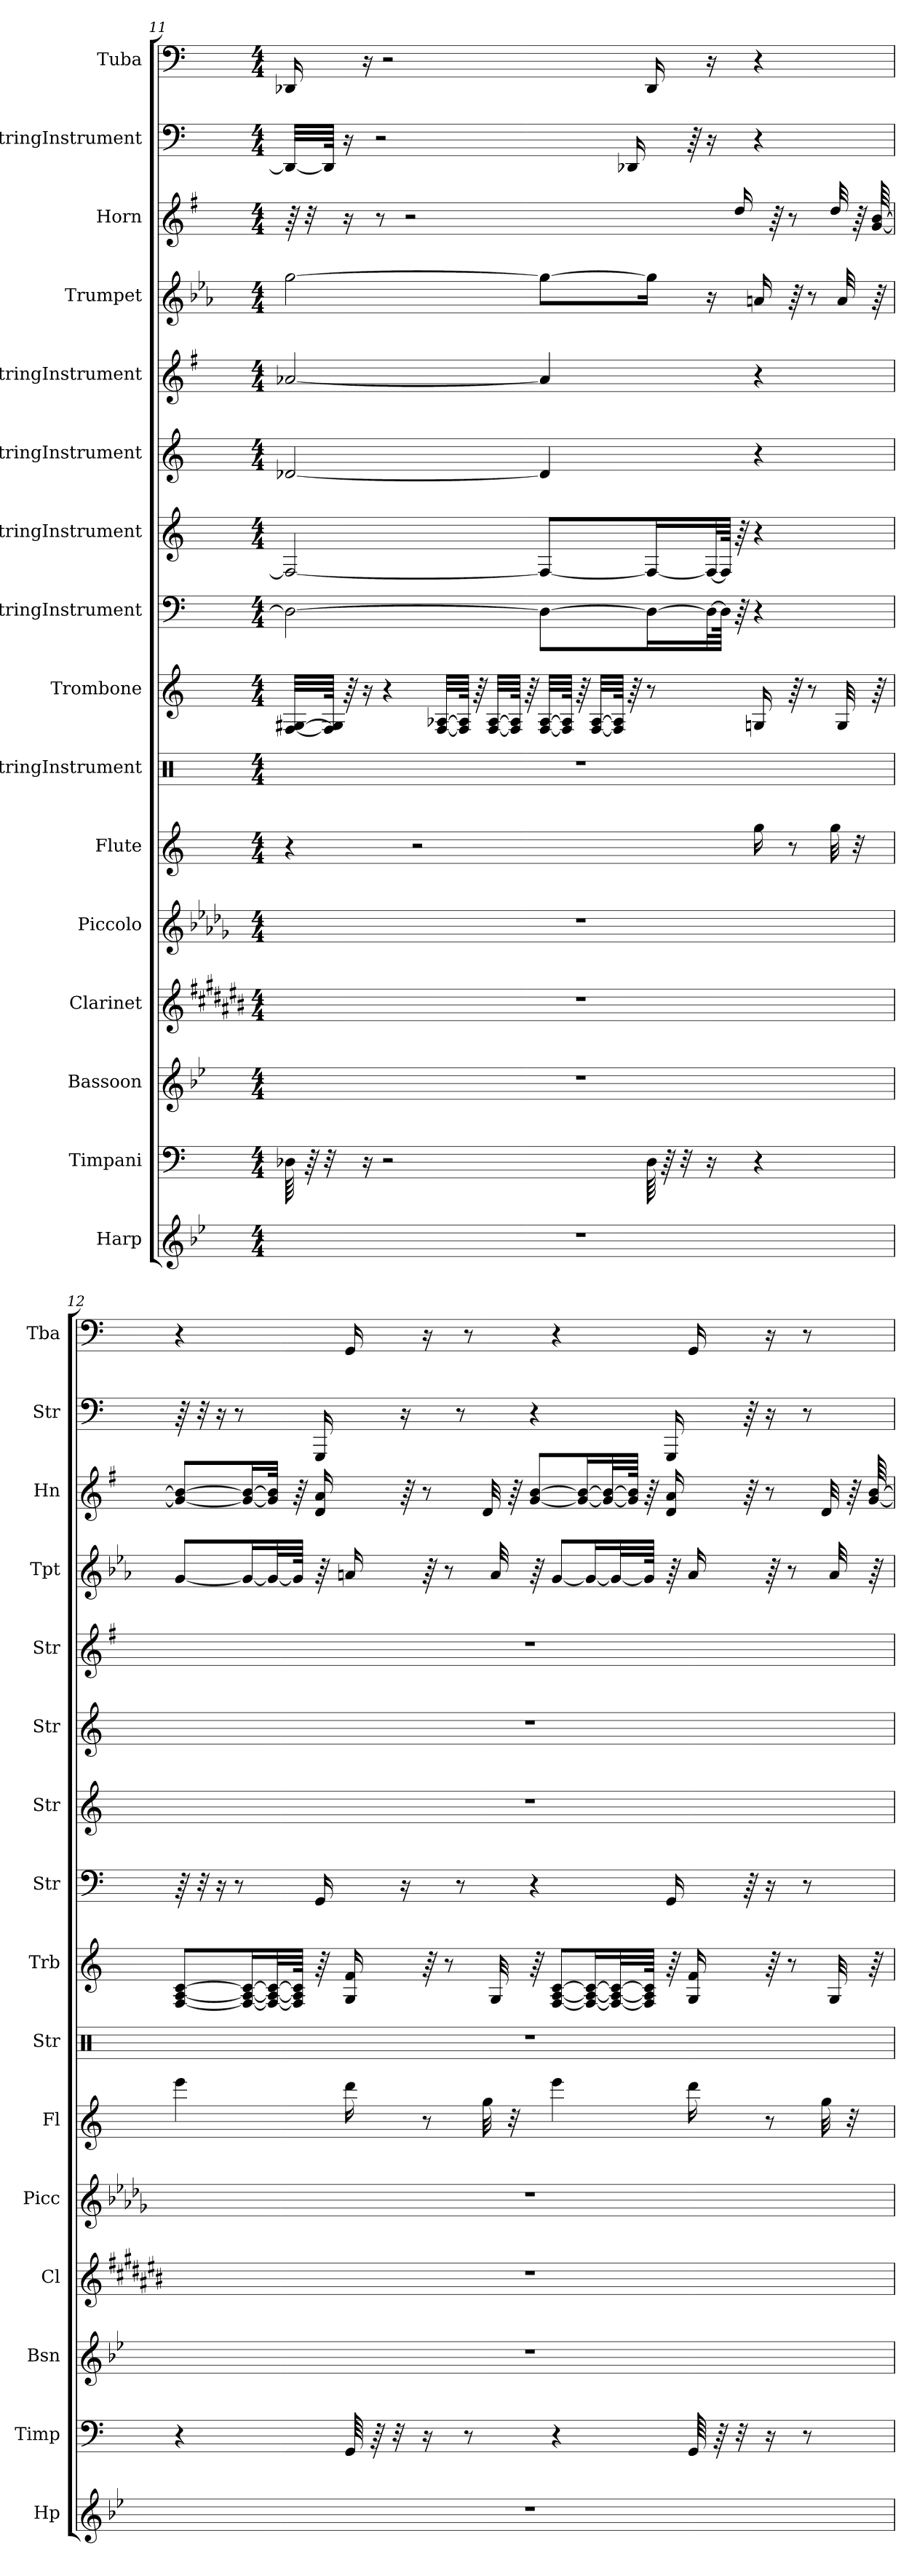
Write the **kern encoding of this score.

**kern	**kern	**kern	**kern	**kern	**kern	**kern	**kern	**kern	**kern	**kern	**kern	**kern	**kern	**kern	**kern
*part16	*part15	*part14	*part13	*part12	*part11	*part10	*part9	*part8	*part7	*part6	*part5	*part4	*part3	*part2	*part1
*staff16	*staff15	*staff14	*staff13	*staff12	*staff11	*staff10	*staff9	*staff8	*staff7	*staff6	*staff5	*staff4	*staff3	*staff2	*staff1
*I"Harp	*I"Timpani	*I"Bassoon	*I"Clarinet	*I"Piccolo	*I"Flute	*I"StringInstrument	*I"Trombone	*I"StringInstrument	*I"StringInstrument	*I"StringInstrument	*I"StringInstrument	*I"Trumpet	*I"Horn	*I"StringInstrument	*I"Tuba
*I'Hp	*I'Timp	*I'Bsn	*I'Cl	*I'Picc	*I'Fl	*I'Str	*I'Trb	*I'Str	*I'Str	*I'Str	*I'Str	*I'Tpt	*I'Hn	*I'Str	*I'Tba
!!LO:PB:g=z
*clefG2	*clefF4	*clefG2	*clefG2	*clefG2	*clefG2	*clefX	*clefG2	*clefF4	*clefG2	*clefG2	*clefG2	*clefG2	*clefG2	*clefF4	*clefF4
*	*	*	*ITrd1c2	*ITrd-7c-12	*	*	*	*	*	*	*	*ITrd1c2	*ITrd4c7	*	*
*k[b-e-]	*k[]	*k[b-e-]	*k[f#c#g#d#a#]	*k[b-e-a-d-g-]	*k[]	*k[]	*k[]	*k[]	*k[]	*k[]	*k[f#]	*k[b-e-a-d-g-]	*k[]	*k[]	*k[]
*M4/4	*M4/4	*M4/4	*M4/4	*M4/4	*M4/4	*M4/4	*M4/4	*M4/4	*M4/4	*M4/4	*M4/4	*M4/4	*M4/4	*M4/4	*M4/4
=11	=11	=11	=11	=11	=11	=11	=11	=11	=11	=11	=11	=11	=11	=11	=11
1r	64D-X\	1r	1r	1r	4r	1r	[32F/ [32G#X/LLL	2D-\_	2F/_	[2d-X/	[2a-X/	[2ff\	64r	32DD-/LLL_	16DD-X/
.	64r	.	.	.	.	.	.	.	.	.	.	.	32r	.	.
.	32r	.	.	.	.	.	64F/] 64G#/]JJJk	.	.	.	.	.	.	64DD-/JJJk]	.
.	.	.	.	.	.	.	64r	.	.	.	.	.	16r	16r	.
.	16r	.	.	.	.	.	16r	.	.	.	.	.	.	.	16r
.	.	.	.	.	.	.	.	.	.	.	.	.	8r	2r	.
.	2r	.	.	.	.	.	4r	.	.	.	.	.	.	.	2r
.	.	.	.	.	.	.	.	.	.	.	.	.	2r	.	.
.	.	.	.	.	2r	.	.	.	.	.	.	.	.	.	.
.	.	.	.	.	.	.	[32F/ [32A-X/LLL	.	.	.	.	.	.	.	.
.	.	.	.	.	.	.	64F/] 64A-/]JJJk	.	.	.	.	.	.	.	.
.	.	.	.	.	.	.	64r	.	.	.	.	.	.	.	.
.	.	.	.	.	.	.	[32F/ [32A-/LLL	.	.	.	.	.	.	.	.
.	.	.	.	.	.	.	64F/] 64A-/]JJJk	.	.	.	.	.	.	.	.
.	.	.	.	.	.	.	64r	.	.	.	.	.	.	.	.
.	.	.	.	.	.	.	[32F/ [32A-/LLL	8D-\L_	8F/L_	4d-/]	4a-/]	8ff\L_	.	.	.
.	.	.	.	.	.	.	64F/] 64A-/]JJJk	.	.	.	.	.	.	.	.
.	.	.	.	.	.	.	64r	.	.	.	.	.	.	.	.
.	.	.	.	.	.	.	[32F/ [32A-/LLL	.	.	.	.	.	.	.	.
.	.	.	.	.	.	.	64F/] 64A-/]JJJk	.	.	.	.	.	.	.	.
.	.	.	.	.	.	.	64r	.	.	.	.	.	.	16DD-X/	.
.	64D-\	.	.	.	.	.	8r	16D-\L_	16F/L_	.	.	16ff\Jk]	.	.	16DD-/
.	64r	.	.	.	.	.	.	.	.	.	.	.	.	.	.
.	32r	.	.	.	.	.	.	.	.	.	.	.	.	.	.
.	.	.	.	.	.	.	.	.	.	.	.	.	.	64r	.
.	16r	.	.	.	.	.	.	32D-\L_	32F/L_	.	.	16r	.	16r	16r
.	.	.	.	.	.	.	.	64D-\JJJk]	64F/JJJk]	.	.	.	.	.	.
.	.	.	.	.	.	.	.	64r	64r	.	.	.	16g/	.	.
.	4r	.	.	.	16gg\	.	16Gn/	4r	4r	4r	4r	16gn/	.	4r	4r
.	.	.	.	.	.	.	.	.	.	.	.	.	64r	.	.
.	.	.	.	.	8r	.	64r	.	.	.	.	64r	8r	.	.
.	.	.	.	.	.	.	8r	.	.	.	.	8r	.	.	.
.	.	.	.	.	32gg\	.	.	.	.	.	.	.	32g/	.	.
.	.	.	.	.	.	.	32G/	.	.	.	.	32g/	.	.	.
.	.	.	.	.	32r	.	.	.	.	.	.	.	64r	.	.
.	.	.	.	.	.	.	64r	.	.	.	.	64r	[64c/ [64e/	.	.
!!LO:PB:g=z
=12	=12	=12	=12	=12	=12	=12	=12	=12	=12	=12	=12	=12	=12	=12	=12
1r	4r	1r	1r	1r	4eee\	1r	[8F/ [8A/ [8c/L	64r	1r	1r	1r	[8f/L	8c/_ 8e/_L	64r	4r
.	.	.	.	.	.	.	.	32r	.	.	.	.	.	32r	.
.	.	.	.	.	.	.	.	16r	.	.	.	.	.	16r	.
.	.	.	.	.	.	.	.	8r	.	.	.	.	.	8r	.
.	.	.	.	.	.	.	16F/_ 16A/_ 16c/_L	.	.	.	.	16f/L_	16c/_ 16e/_L	.	.
.	.	.	.	.	.	.	32F/_ 32A/_ 32c/_L	.	.	.	.	32f/L_	32c/] 32e/]JJk	.	.
.	.	.	.	.	.	.	64F/] 64A/] 64c/]JJJk	.	.	.	.	64f/JJJk]	64r	.	.
.	.	.	.	.	.	.	64r	16GG/	.	.	.	64r	16G/ 16d/	16GGG/	.
.	64GG/	.	.	.	16ddd\	.	16G/ 16f/	.	.	.	.	16gn/	.	.	16GG/
.	64r	.	.	.	.	.	.	.	.	.	.	.	.	.	.
.	32r	.	.	.	.	.	.	.	.	.	.	.	.	.	.
.	.	.	.	.	.	.	.	16r	.	.	.	.	64r	16r	.
.	16r	.	.	.	8r	.	64r	.	.	.	.	64r	8r	.	16r
.	.	.	.	.	.	.	8r	.	.	.	.	8r	.	.	.
.	.	.	.	.	.	.	.	8r	.	.	.	.	.	8r	.
.	8r	.	.	.	.	.	.	.	.	.	.	.	.	.	8r
.	.	.	.	.	32gg\	.	.	.	.	.	.	.	32G/	.	.
.	.	.	.	.	.	.	32G/	.	.	.	.	32g/	.	.	.
.	.	.	.	.	32r	.	.	.	.	.	.	.	64r	.	.
.	.	.	.	.	.	.	64r	4r	.	.	.	64r	[8c/ [8e/L	4r	.
.	4r	.	.	.	4eee\	.	[8F/ [8A/ [8c/L	.	.	.	.	[8f/L	.	.	4r
.	.	.	.	.	.	.	.	.	.	.	.	.	16c/_ 16e/_L	.	.
.	.	.	.	.	.	.	16F/_ 16A/_ 16c/_L	.	.	.	.	16f/L_	.	.	.
.	.	.	.	.	.	.	.	.	.	.	.	.	32c/_ 32e/_L	.	.
.	.	.	.	.	.	.	32F/_ 32A/_ 32c/_L	.	.	.	.	32f/L_	.	.	.
.	.	.	.	.	.	.	.	.	.	.	.	.	64c/] 64e/]JJJk	.	.
.	.	.	.	.	.	.	64F/] 64A/] 64c/]JJJk	.	.	.	.	64f/JJJk]	64r	.	.
.	.	.	.	.	.	.	64r	16GG/	.	.	.	64r	16G/ 16d/	16GGG/	.
.	64GG/	.	.	.	16ddd\	.	16G/ 16f/	.	.	.	.	16g/	.	.	16GG/
.	64r	.	.	.	.	.	.	.	.	.	.	.	.	.	.
.	32r	.	.	.	.	.	.	.	.	.	.	.	.	.	.
.	.	.	.	.	.	.	.	64r	.	.	.	.	64r	64r	.
.	16r	.	.	.	8r	.	64r	16r	.	.	.	64r	8r	16r	16r
.	.	.	.	.	.	.	8r	.	.	.	.	8r	.	.	.
.	8r	.	.	.	.	.	.	8r	.	.	.	.	.	8r	8r
.	.	.	.	.	32gg\	.	.	.	.	.	.	.	32G/	.	.
.	.	.	.	.	.	.	32G/	.	.	.	.	32g/	.	.	.
.	.	.	.	.	32r	.	.	.	.	.	.	.	64r	.	.
.	.	.	.	.	.	.	64r	.	.	.	.	64r	[64c/ [64e/	.	.
=	=	=	=	=	=	=	=	=	=	=	=	=	=	=	=
*-	*-	*-	*-	*-	*-	*-	*-	*-	*-	*-	*-	*-	*-	*-	*-
